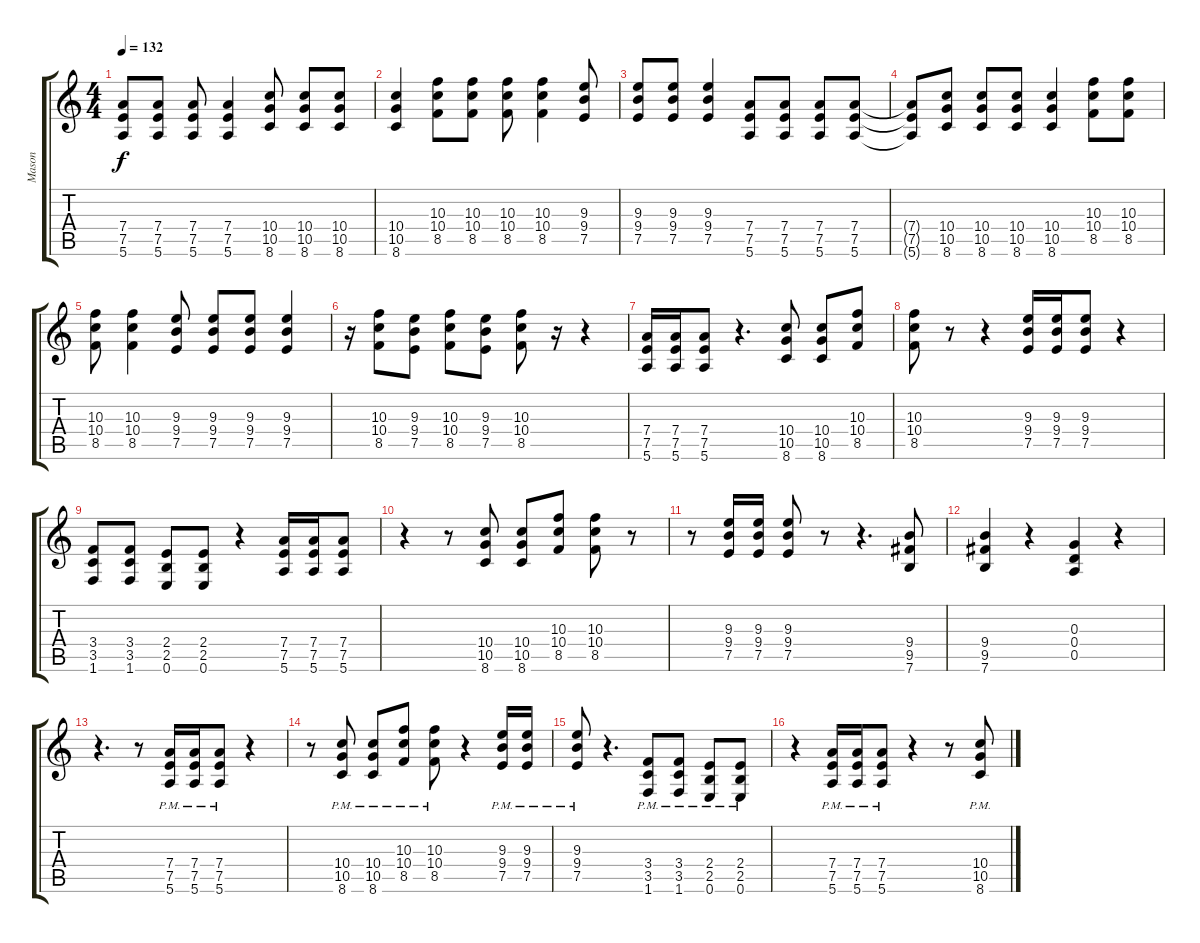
\track (" Mason" " Mason") {instrument electricguitarjazz}
\staff {score tabs}
\tuning (E4 B3 G3 D3 A2 E2) {hide}
\ts (4 4)
\tempo 132
\clef g2
\ks c
(7.4 7.5 5.6).8{dy f} (7.4 7.5 5.6).8 (7.4 7.5 5.6).8 (7.4 7.5 5.6).4 (10.4 10.5 8.6).8 (10.4 10.5 8.6).8 (10.4 10.5 8.6).8 |
(10.4 10.5 8.6).4 (10.3 10.4 8.5).8 (10.3 10.4 8.5).8 (10.3 10.4 8.5).8 (10.3 10.4 8.5).4 (9.3 9.4 7.5).8 |
(9.3 9.4 7.5).8 (9.3 9.4 7.5).8 (9.3 9.4 7.5).4 (7.4 7.5 5.6).8 (7.4 7.5 5.6).8 (7.4 7.5 5.6).8 (7.4 7.5 5.6).8 |
(7.4{t} 7.5{t} 5.6{t}).8 (10.4 10.5 8.6).8 (10.4 10.5 8.6).8 (10.4 10.5 8.6).8 (10.4 10.5 8.6).4 (10.3 10.4 8.5).8 (10.3 10.4 8.5).8 |
(10.3 10.4 8.5).8 (10.3 10.4 8.5).4 (9.3 9.4 7.5).8 (9.3 9.4 7.5).8 (9.3 9.4 7.5).8 (9.3 9.4 7.5).4 |
r.16 (10.3 10.4 8.5).8 (9.3 9.4 7.5).8 (10.3 10.4 8.5).8 (9.3 9.4 7.5).8 (10.3 10.4 8.5).8 r.16 r.4 |
(7.4 7.5 5.6).16 (7.4 7.5 5.6).16 (7.4 7.5 5.6).8 r.4{d} (10.4 10.5 8.6).8 (10.4 10.5 8.6).8 (10.3 10.4 8.5).8 |
(10.3 10.4 8.5).8 r.8 r.4 (9.3 9.4 7.5).16 (9.3 9.4 7.5).16 (9.3 9.4 7.5).8 r.4 |
(3.4 3.5 1.6).8 (3.4 3.5 1.6).8 (2.4 2.5 0.6).8 (2.4 2.5 0.6).8 r.4 (7.4 7.5 5.6).16 (7.4 7.5 5.6).16 (7.4 7.5 5.6).8 |
r.4 r.8 (10.4 10.5 8.6).8 (10.4 10.5 8.6).8 (10.3 10.4 8.5).8 (10.3 10.4 8.5).8 r.8 |
r.8 (9.3 9.4 7.5).16 (9.3 9.4 7.5).16 (9.3 9.4 7.5).8 r.8 r.4{d} (9.4 9.5 7.6).8 |
(9.4 9.5 7.6).4 r.4 (0.3 0.4 0.5).4 r.4 |
r.4{d} r.8 (7.4{pm} 7.5{pm} 5.6{pm}).16 (7.4{pm} 7.5{pm} 5.6{pm}).16 (7.4{pm} 7.5{pm} 5.6{pm}).8 r.4 |
r.8 (10.4{pm} 10.5{pm} 8.6{pm}).8 (10.4{pm} 10.5{pm} 8.6{pm}).8 (10.3{pm} 10.4{pm} 8.5{pm}).8 (10.3{pm} 10.4{pm} 8.5{pm}).8 r.4 (9.3{pm} 9.4{pm} 7.5{pm}).16 (9.3{pm} 9.4{pm} 7.5{pm}).16 |
(9.3{pm} 9.4{pm} 7.5{pm}).8 r.4{d} (3.4{pm} 3.5{pm} 1.6{pm}).8 (3.4{pm} 3.5{pm} 1.6{pm}).8 (2.4{pm} 2.5{pm} 0.6{pm}).8 (2.4{pm} 2.5{pm} 0.6{pm}).8 |
r.4 (7.4{pm} 7.5{pm} 5.6{pm}).16 (7.4{pm} 7.5{pm} 5.6{pm}).16 (7.4{pm} 7.5{pm} 5.6{pm}).8 r.4 r.8 (10.4{pm} 10.5{pm} 8.6{pm}).8
